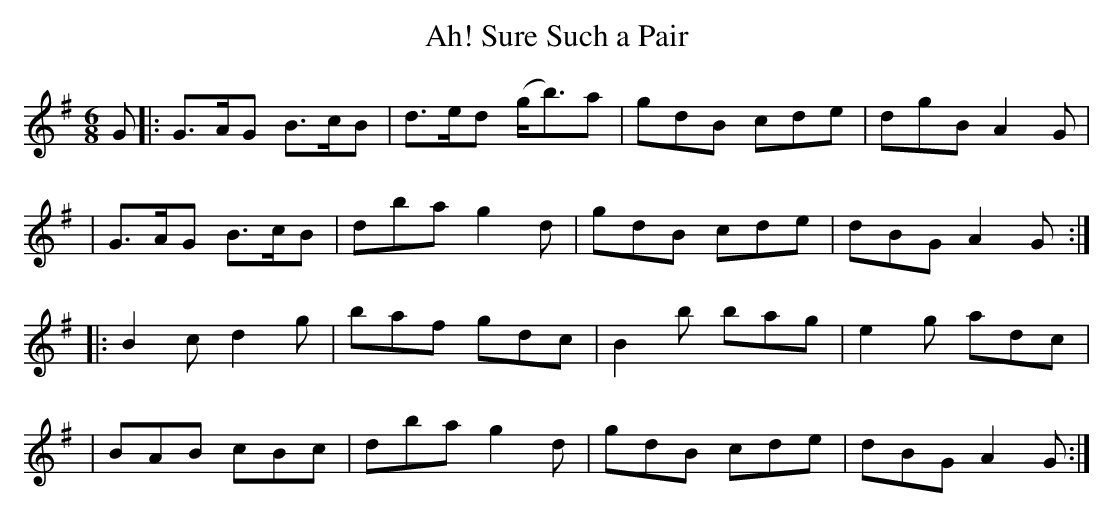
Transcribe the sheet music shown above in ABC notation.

X:1
T: Ah! Sure Such a Pair
M: 6/8
L: 1/8
K: G
G \
|: G>AG B>cB | d>ed (g<b)a | gdB cde | dgB A2G  |
|  G>AG B>cB | dba   g2d   | gdB cde | dBG A2G :|
|: B2c  d2g  | baf   gdc   | B2b bag | e2g adc  |
|  BAB  cBc  | dba   g2d   | gdB cde | dBG A2G :|
